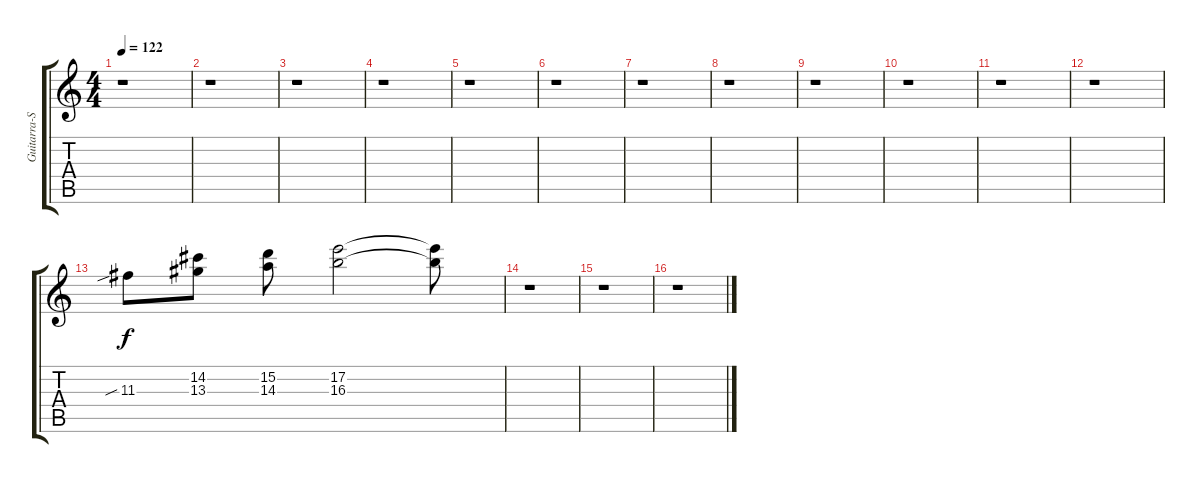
\track ("Guitarra-Solo" "Guitarra-S") {instrument overdrivenguitar}
\staff {score tabs}
\tuning (E4 B3 G3 D3 A2 E2) {hide}
\ts (4 4)
\tempo 122
\clef g2
\ks c
r.1{dy f} |
r.1 |
r.1 |
r.1 |
r.1 |
r.1 |
r.1 |
r.1 |
r.1 |
r.1 |
r.1 |
r.1 |
11.3{sib}.8 (14.2 13.3).8 (15.2 14.3).8 (17.2 16.3).2 (17.2{t} 16.3{t}).8 |
r.1 |
r.1 |
r.1
